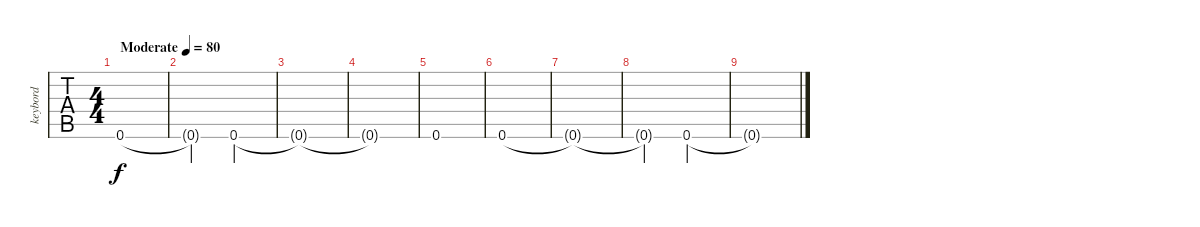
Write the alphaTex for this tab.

\track ("keybord" "keybord") {instrument seashore}
\staff {tabs}
\tuning (E4 B3 G3 D3 A2 E2) {hide}
\ts (4 4)
\tempo (80 "Moderate")
\clef g2
\ks c
0.6.1{dy f instrument seashore} |
0.6{t}.2 0.6.2 |
0.6{t}.1 |
0.6{t}.1 |
0.6.1 |
0.6.1{volume 10} |
0.6{t}.1 |
0.6{t}.2 0.6.2 |
0.6{t}.1
